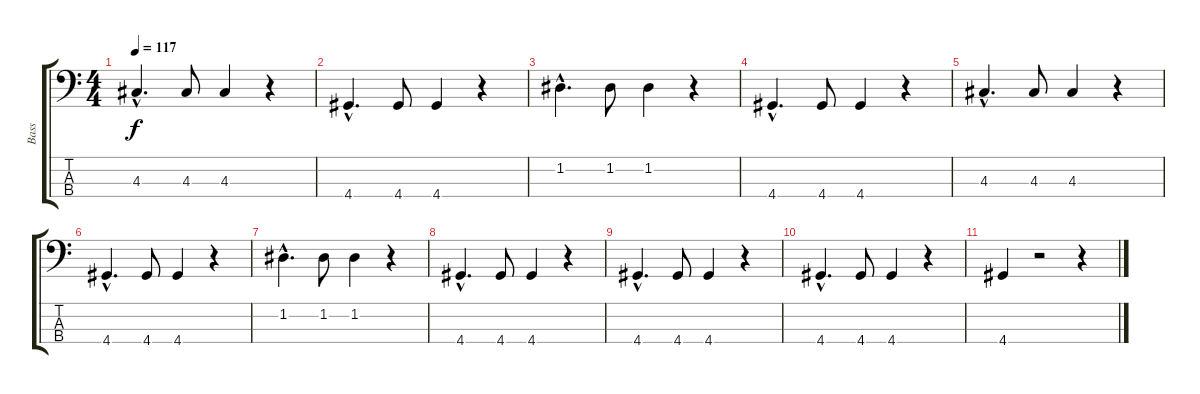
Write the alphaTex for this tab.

\track ("Bass" "Bass") {instrument electricbasspick}
\staff {score tabs}
\tuning (G2 D2 A1 E1) {hide}
\ts (4 4)
\tempo 117
\clef f4
\ks c
4.3{hac}.4{d dy f} 4.3.8 4.3.4 r.4 |
4.4{hac}.4{d} 4.4.8 4.4.4 r.4 |
1.2{hac}.4{d} 1.2.8 1.2.4 r.4 |
4.4{hac}.4{d} 4.4.8 4.4.4 r.4 |
4.3{hac}.4{d} 4.3.8 4.3.4 r.4 |
4.4{hac}.4{d} 4.4.8 4.4.4 r.4 |
1.2{hac}.4{d} 1.2.8 1.2.4 r.4 |
4.4{hac}.4{d} 4.4.8 4.4.4 r.4 |
4.4{hac}.4{d} 4.4.8 4.4.4 r.4 |
4.4{hac}.4{d} 4.4.8 4.4.4 r.4 |
4.4.4 r.2 r.4
